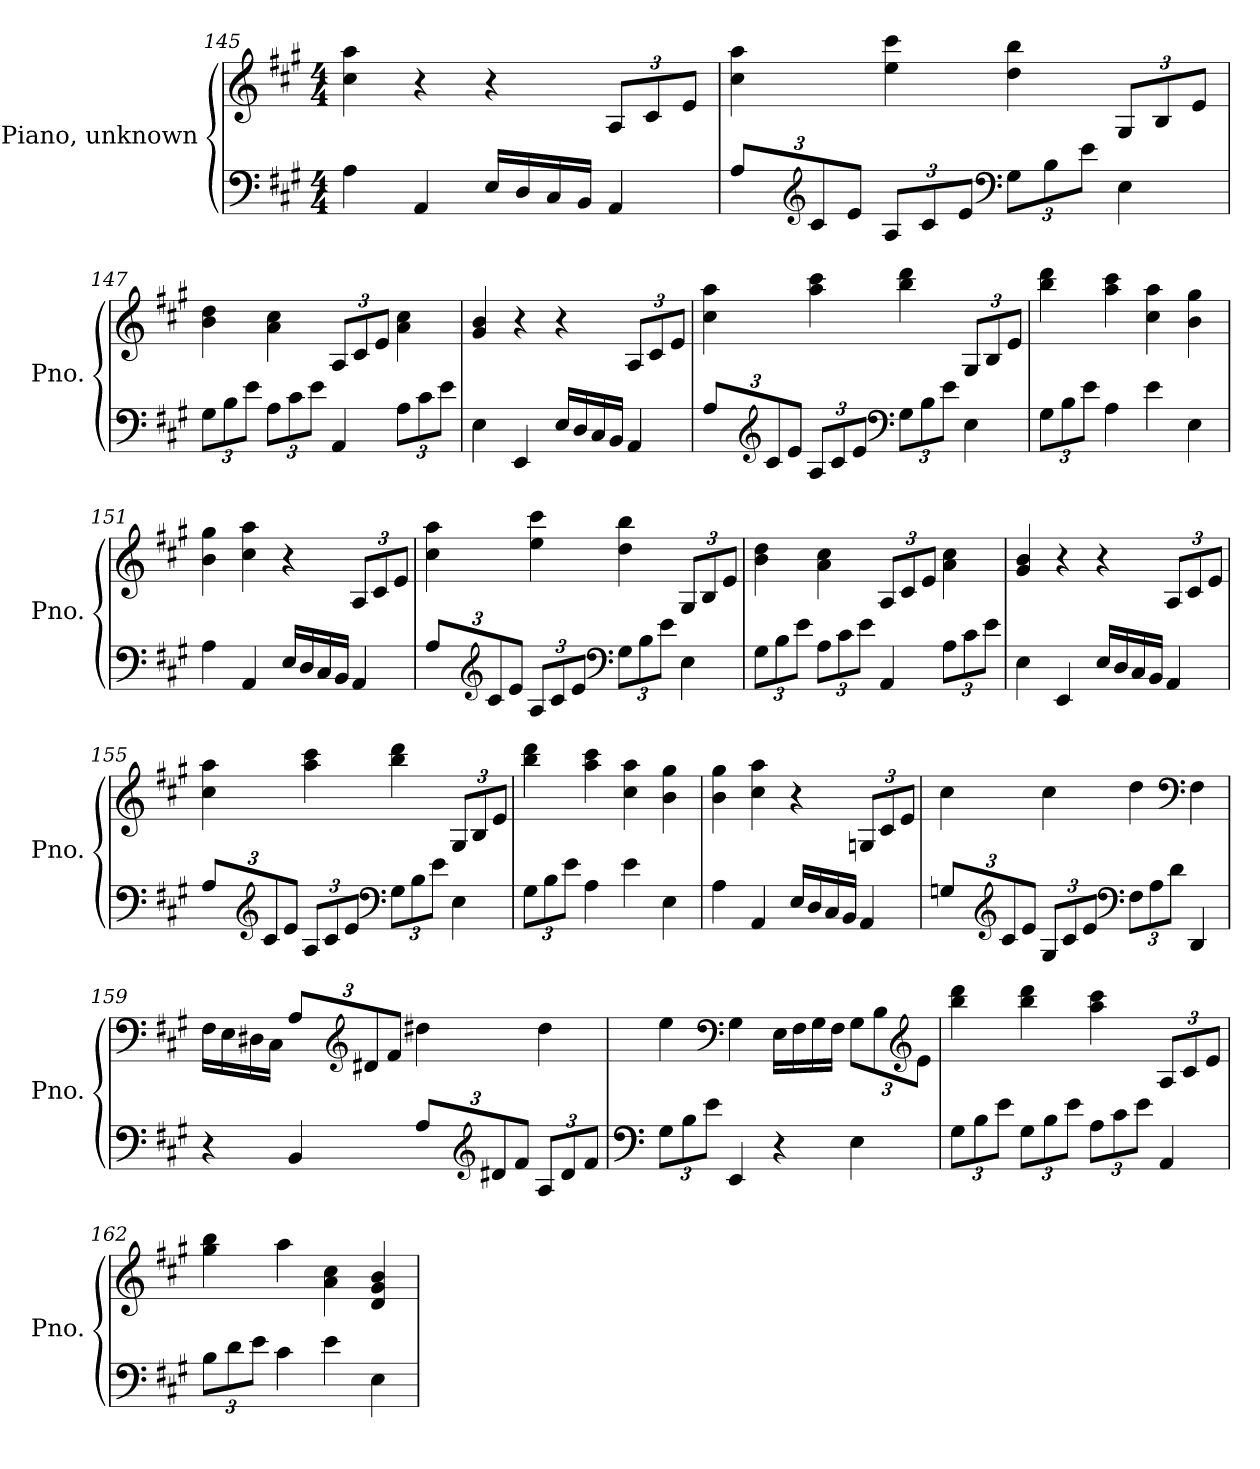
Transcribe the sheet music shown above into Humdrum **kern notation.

**kern	**kern
*part1	*part1
*staff2	*staff1
*I"Piano, unknown	*
*I'Pno.	*
*clefF4	*clefG2
*k[f#c#g#]	*k[f#c#g#]
*M4/4	*M4/4
=145	=145
4A\	4cc#\ 4aa\
4AA/	4r
16E/LL	4r
16D/	.
16C#/	.
16BB/JJ	.
*	*Xbrackettup
4AA/	12A/L
.	12c#/
.	12e/J
=146	=146
*Xbrackettup	*
12A/L	4cc#\ 4aa\
*clefG2	*
12c#/	.
12e/J	.
12A/L	4ee\ 4ccc#\
12c#/	.
12e/J	.
*clefF4	*
12G#\L	4dd\ 4bb\
12B\	.
12e\J	.
4E\	12G#/L
.	12B/
.	12e/J
!!LO:LB:g=z
=147	=147
12G#\L	4b\ 4dd\
12B\	.
12e\J	.
12A\L	4a\ 4cc#\
12c#\	.
12e\J	.
4AA/	12A/L
.	12c#/
.	12e/J
12A\L	4a\ 4cc#\
12c#\	.
12e\J	.
=148	=148
4E\	4g#/ 4b/
4EE/	4r
16E/LL	4r
16D/	.
16C#/	.
16BB/JJ	.
4AA/	12A/L
.	12c#/
.	12e/J
=149	=149
12A/L	4cc#\ 4aa\
*clefG2	*
12c#/	.
12e/J	.
12A/L	4aa\ 4ccc#\
12c#/	.
12e/J	.
*clefF4	*
12G#\L	4bb\ 4ddd\
12B\	.
12e\J	.
4E\	12G#/L
.	12B/
.	12e/J
!!LO:LB:g=z
=150	=150
12G#\L	4bb\ 4ddd\
12B\	.
12e\J	.
4A\	4aa\ 4ccc#\
4e\	4cc#\ 4aa\
4E\	4b\ 4gg#\
=151	=151
4A\	4b\ 4gg#\
4AA/	4cc#\ 4aa\
16E/LL	4r
16D/	.
16C#/	.
16BB/JJ	.
4AA/	12A/L
.	12c#/
.	12e/J
=152	=152
12A/L	4cc#\ 4aa\
*clefG2	*
12c#/	.
12e/J	.
12A/L	4ee\ 4ccc#\
12c#/	.
12e/J	.
*clefF4	*
12G#\L	4dd\ 4bb\
12B\	.
12e\J	.
4E\	12G#/L
.	12B/
.	12e/J
!!LO:LB:g=z
=153	=153
12G#\L	4b\ 4dd\
12B\	.
12e\J	.
12A\L	4a\ 4cc#\
12c#\	.
12e\J	.
4AA/	12A/L
.	12c#/
.	12e/J
12A\L	4a\ 4cc#\
12c#\	.
12e\J	.
=154	=154
4E\	4g#/ 4b/
4EE/	4r
16E/LL	4r
16D/	.
16C#/	.
16BB/JJ	.
4AA/	12A/L
.	12c#/
.	12e/J
=155	=155
12A/L	4cc#\ 4aa\
*clefG2	*
12c#/	.
12e/J	.
12A/L	4aa\ 4ccc#\
12c#/	.
12e/J	.
*clefF4	*
12G#\L	4bb\ 4ddd\
12B\	.
12e\J	.
4E\	12G#/L
.	12B/
.	12e/J
!!LO:LB:g=z
=156	=156
12G#\L	4bb\ 4ddd\
12B\	.
12e\J	.
4A\	4aa\ 4ccc#\
4e\	4cc#\ 4aa\
4E\	4b\ 4gg#\
=157	=157
4A\	4b\ 4gg#\
4AA/	4cc#\ 4aa\
16E/LL	4r
16D/	.
16C#/	.
16BB/JJ	.
4AA/	12Gn/L
.	12c#/
.	12e/J
=158	=158
12Gn/L	4cc#\
*clefG2	*
12c#/	.
12e/J	.
12G/L	4cc#\
12c#/	.
12e/J	.
*clefF4	*
12F#\L	4dd\
12A\	.
12d\J	.
*	*clefF4
4DD/	4F#\
!!LO:PB:g=z
=159	=159
4r	16F#\LL
.	16E\
.	16D#X\
.	16C#\JJ
4BB/	12A/L
*	*clefG2
.	12d#X/
.	12f#/J
12A/L	4dd#X\
*clefG2	*
12d#X/	.
12f#/J	.
12A/L	4dd#\
12d#/	.
12f#/J	.
=160	=160
*clefF4	*
12G#\L	4ee\
12B\	.
12e\J	.
*	*clefF4
4EE/	4G#\
4r	16E\LL
.	16F#\
.	16G#\
.	16F#\JJ
4E\	12G#\L
.	12B\
*	*clefG2
.	12e\J
!!LO:LB:g=z
=161	=161
12G#\L	4bb\ 4ddd\
12B\	.
12e\J	.
12G#\L	4bb\ 4ddd\
12B\	.
12e\J	.
12A\L	4aa\ 4ccc#\
12c#\	.
12e\J	.
4AA/	12A/L
.	12c#/
.	12e/J
=162	=162
12B\L	4gg#\ 4bb\
12d\	.
12e\J	.
4c#\	4aa\
4e\	4a\ 4cc#\
4E\	4d/ 4g#/ 4b/
=	=
*-	*-
